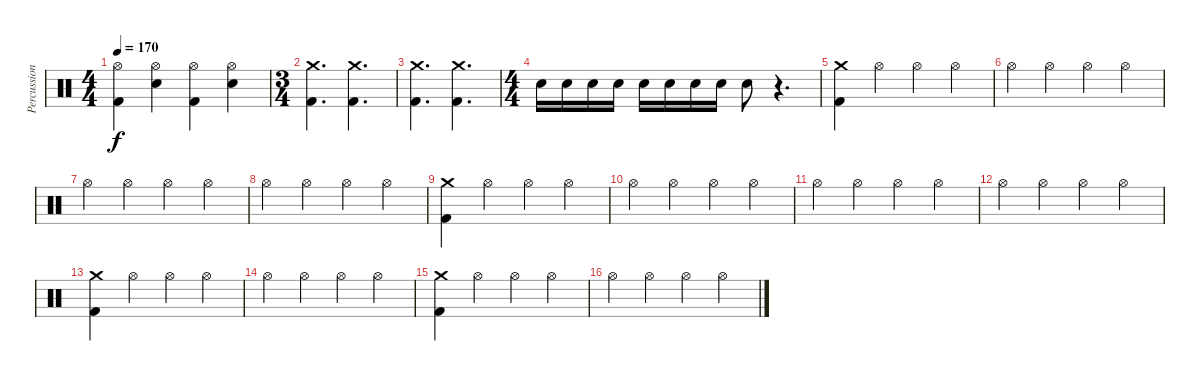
\track ("Percussion" "Percussion") {instrument percussion}
\staff {score}
\articulation defaults
\ts (4 4)
\tempo 170
\clef neutral
\ks c
("Hi-Hat (open)" "Kick (hit) 2").4{dy f} ("Hi-Hat (open)" "Electric Snare (hit)").4 ("Hi-Hat (open)" "Kick (hit) 2").4 ("Hi-Hat (open)" "Electric Snare (hit)").4 |
\ts (3 4)
("Crash medium (hit)" "Kick (hit) 2").4{d} ("Crash medium (hit)" "Kick (hit) 2").4{d} |
("Crash medium (hit)" "Kick (hit) 2").4{d} ("Crash medium (hit)" "Kick (hit) 2").4{d} |
\ts (4 4)
"Electric Snare (hit)".16 "Electric Snare (hit)".16 "Electric Snare (hit)".16 "Electric Snare (hit)".16 "Electric Snare (hit)".16 "Electric Snare (hit)".16 "Electric Snare (hit)".16 "Electric Snare (hit)".16 "Electric Snare (hit)".8 r.4{d} |
("Crash medium (hit)" "Kick (hit) 2").4 "Hi-Hat (open)".4 "Hi-Hat (open)".4 "Hi-Hat (open)".4 |
"Hi-Hat (open)".4 "Hi-Hat (open)".4 "Hi-Hat (open)".4 "Hi-Hat (open)".4 |
"Hi-Hat (open)".4 "Hi-Hat (open)".4 "Hi-Hat (open)".4 "Hi-Hat (open)".4 |
"Hi-Hat (open)".4 "Hi-Hat (open)".4 "Hi-Hat (open)".4 "Hi-Hat (open)".4 |
("Crash medium (hit)" "Kick (hit) 2").4 "Hi-Hat (open)".4 "Hi-Hat (open)".4 "Hi-Hat (open)".4 |
"Hi-Hat (open)".4 "Hi-Hat (open)".4 "Hi-Hat (open)".4 "Hi-Hat (open)".4 |
"Hi-Hat (open)".4 "Hi-Hat (open)".4 "Hi-Hat (open)".4 "Hi-Hat (open)".4 |
"Hi-Hat (open)".4 "Hi-Hat (open)".4 "Hi-Hat (open)".4 "Hi-Hat (open)".4 |
("Crash medium (hit)" "Kick (hit) 2").4 "Hi-Hat (open)".4 "Hi-Hat (open)".4 "Hi-Hat (open)".4 |
"Hi-Hat (open)".4 "Hi-Hat (open)".4 "Hi-Hat (open)".4 "Hi-Hat (open)".4 |
("Crash medium (hit)" "Kick (hit) 2").4 "Hi-Hat (open)".4 "Hi-Hat (open)".4 "Hi-Hat (open)".4 |
"Hi-Hat (open)".4 "Hi-Hat (open)".4 "Hi-Hat (open)".4 "Hi-Hat (open)".4
